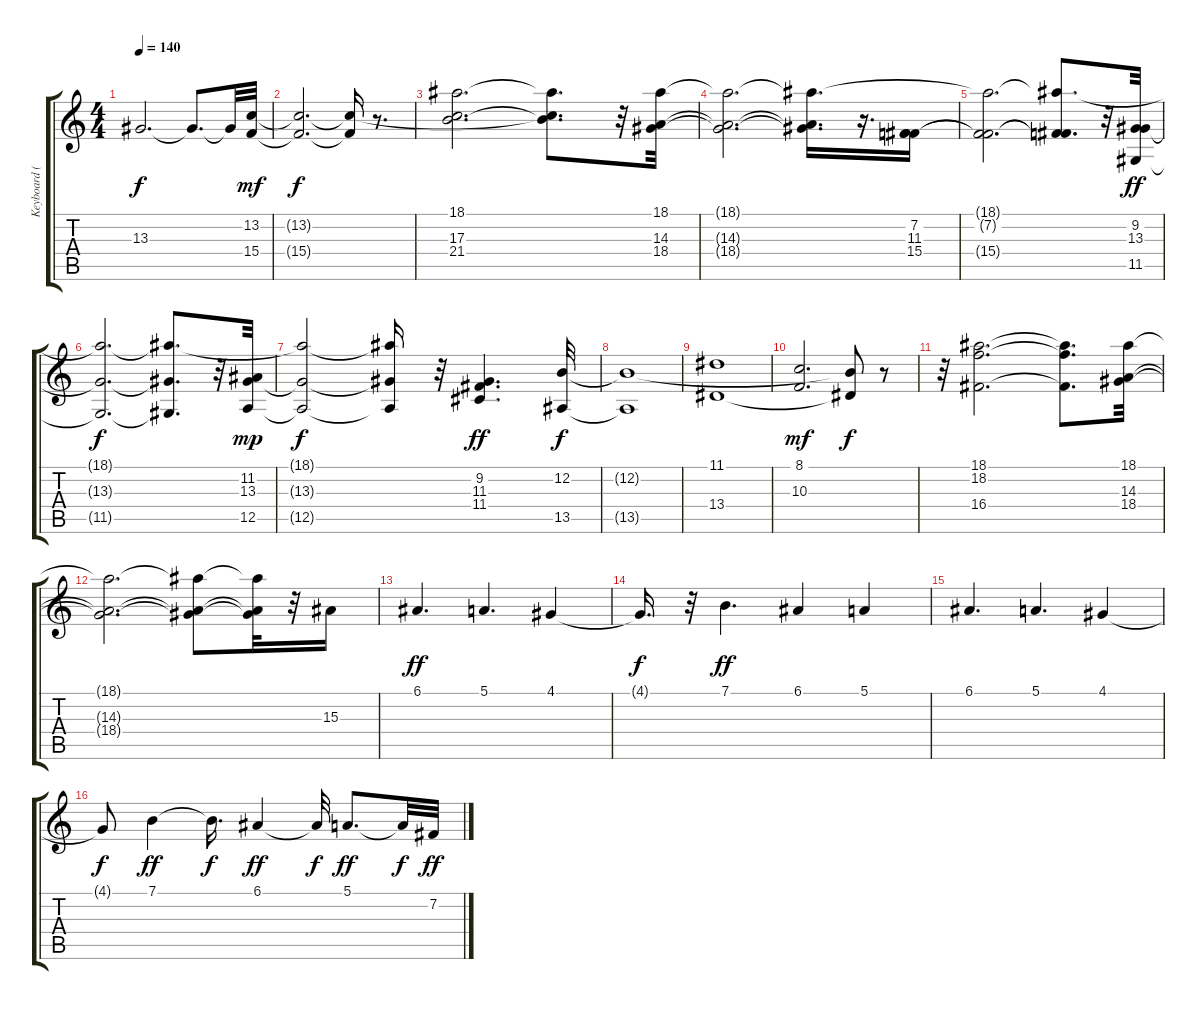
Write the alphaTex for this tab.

\track ("Keyboard (right hand)" "Keyboard (") {instrument stringensemble1}
\staff {score tabs}
\tuning (E4 B3 G3 D3 A2 E2) {hide}
\ts (4 4)
\tempo 140
\clef g2
\ks c
13.3.2{d dy f} 13.3{t}.8{d} 13.3{t}.32 (13.2 15.4).32{dy mf} |
(13.2{t} 15.4{t}).2{d dy f} (13.2{t} 15.4{t}).16 r.8{d} |
(18.1 17.3 21.4).2{d} (18.1{t} 13.2{t} 21.4{t}).8{d} r.32 (18.1 14.3 18.4).32 |
(18.1{t} 14.3{t} 18.4{t}).2{d} (18.1{t} 14.3{t} 18.4{t}).16{d} r.16{d} (7.2 11.3 15.4).16 |
(18.1{t} 7.2{t} 15.4{t}).2{d} (18.1{t} 7.2{t} 15.4{t}).8{d} r.32 (9.2 13.3 11.5).32{dy ff} |
(18.1{t} 13.3{t} 11.5{t}).2{d dy f} (18.1{t} 13.3{t} 11.5{t}).8{d} r.32 (11.2 13.3 12.5).32{dy mp} |
(18.1{t} 13.3{t} 12.5{t}).2{dy f} (18.1{t} 13.3{t} 12.5{t}).16 r.32 (9.2 11.3 11.4).4{d dy ff} (12.2 13.5).32{dy f} |
(12.2{t} 13.5{t}).1 |
(11.1 13.4).1 |
(8.1 10.3).2{d dy mf} (12.2{t} 13.4{t}).8{dy f} r.8 |
r.32 (18.1 18.2 16.4).2{d} (18.1{t} 18.2{t} 16.4{t}).8{d} (18.1 14.3 18.4).32 |
(18.1{t} 14.3{t} 18.4{t}).2{d} (18.1{t} 14.3{t} 18.4{t}).8 (18.1{t} 14.3{t} 18.4{t}).32 r.32 15.3.16 |
6.1.4{d dy ff} 5.1.4{d} 4.1.4 |
4.1{t}.16{d dy f} r.32 7.1.4{d dy ff} 6.1.4 5.1.4 |
6.1.4{d} 5.1.4{d} 4.1.4 |
4.1{t}.8{dy f} 7.1.4{dy ff} 7.1{t}.16{d dy f} 6.1.4{dy ff} 6.1{t}.32{dy f} 5.1.8{d dy ff} 5.1{t}.32{dy f} 7.2.32{dy ff}
